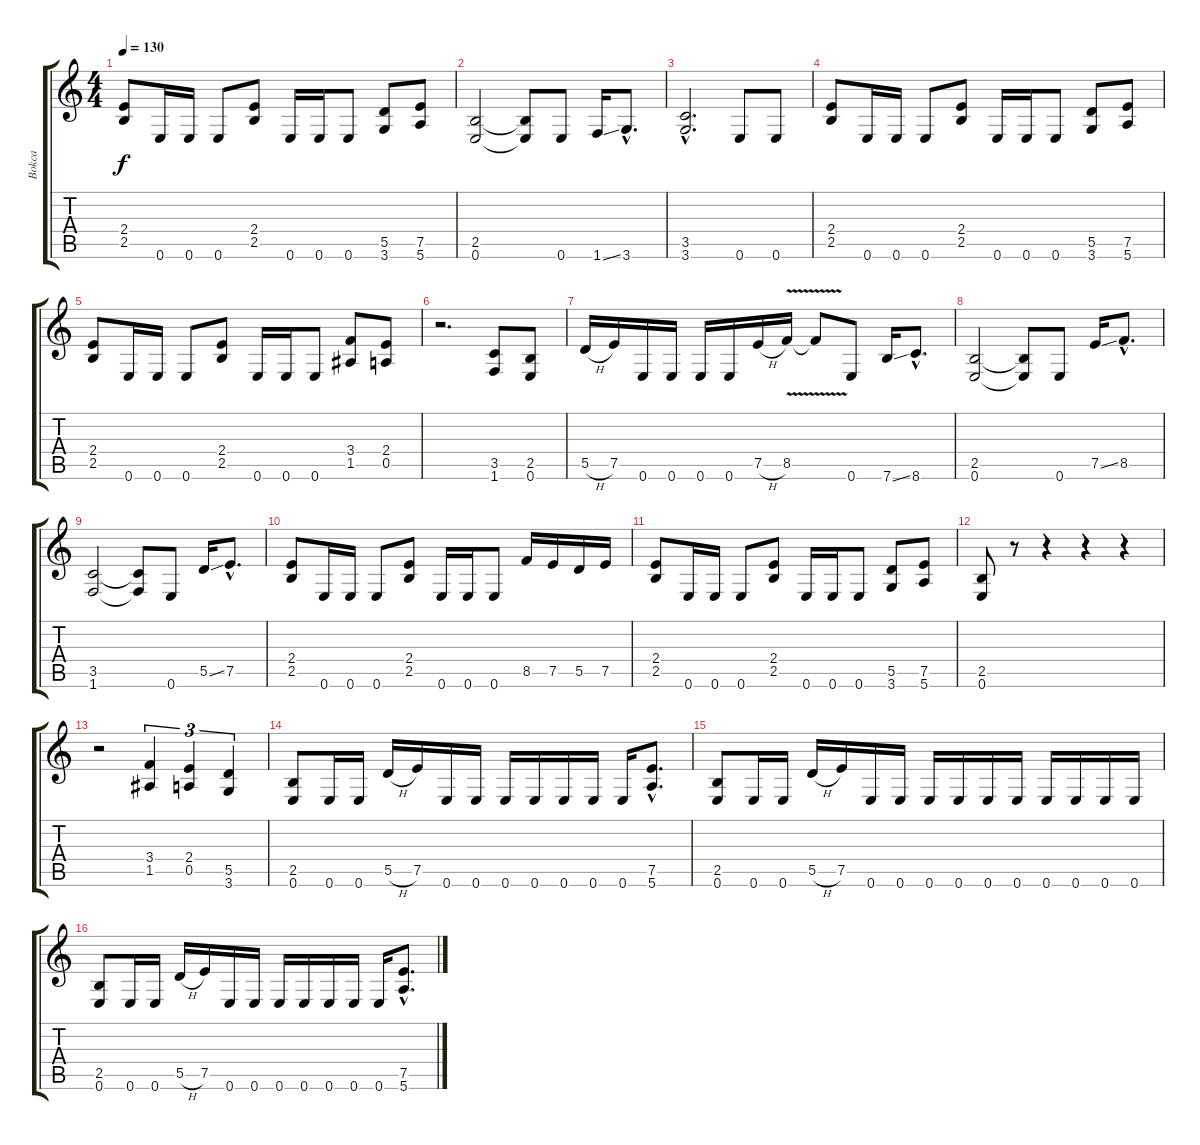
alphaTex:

\track ("Bokca" "Bokca") {instrument overdrivenguitar}
\staff {score tabs}
\tuning (E4 B3 G3 D3 A2 E2) {hide}
\ts (4 4)
\tempo 130
\clef g2
\ks c
(2.4 2.5).8{dy f} 0.6.16 0.6.16 0.6.8 (2.4 2.5).8 0.6.16 0.6.16 0.6.8 (5.5 3.6).8 (7.5 5.6).8 |
(2.5 0.6).2 (2.5{t} 0.6{t}).8 0.6.8 1.6{ss}.16 3.6{hac}.8{d} |
(3.5{hac} 3.6{hac}).2{d} 0.6.8 0.6.8 |
(2.4 2.5).8 0.6.16 0.6.16 0.6.8 (2.4 2.5).8 0.6.16 0.6.16 0.6.8 (5.5 3.6).8 (7.5 5.6).8 |
(2.4 2.5).8 0.6.16 0.6.16 0.6.8 (2.4 2.5).8 0.6.16 0.6.16 0.6.8 (3.4 1.5).8 (2.4 0.5).8 |
r.2{d} (3.5 1.6).8 (2.5 0.6).8 |
5.5{h}.16 7.5.16 0.6.16 0.6.16 0.6.16 0.6.16 7.5{h}.16 8.5{v}.16 8.5{t}.8 0.6.8 7.6{ss}.16 8.6{hac}.8{d} |
(2.5 0.6).2 (2.5{t} 0.6{t}).8 0.6.8 7.5{ss}.16 8.5{hac}.8{d} |
(3.5 1.6).2 (3.5{t} 1.6{t}).8 0.6.8 5.5{ss}.16 7.5{hac}.8{d} |
(2.4 2.5).8 0.6.16 0.6.16 0.6.8 (2.4 2.5).8 0.6.16 0.6.16 0.6.8 8.5.16 7.5.16 5.5.16 7.5.16 |
(2.4 2.5).8 0.6.16 0.6.16 0.6.8 (2.4 2.5).8 0.6.16 0.6.16 0.6.8 (5.5 3.6).8 (7.5 5.6).8 |
(2.5 0.6).8 r.8 r.4 r.4 r.4 |
r.2 (3.4 1.5).4{tu (3 2)} (2.4 0.5).4{tu (3 2)} (5.5 3.6).4{tu (3 2)} |
(2.5 0.6).8 0.6.16 0.6.16 5.5{h}.16 7.5.16 0.6.16 0.6.16 0.6.16 0.6.16 0.6.16 0.6.16 0.6.16 (7.5{hac} 5.6{hac}).8{d} |
(2.5 0.6).8 0.6.16 0.6.16 5.5{h}.16 7.5.16 0.6.16 0.6.16 0.6.16 0.6.16 0.6.16 0.6.16 0.6.16 0.6.16 0.6.16 0.6.16 |
(2.5 0.6).8 0.6.16 0.6.16 5.5{h}.16 7.5.16 0.6.16 0.6.16 0.6.16 0.6.16 0.6.16 0.6.16 0.6.16 (7.5{hac} 5.6{hac}).8{d}
